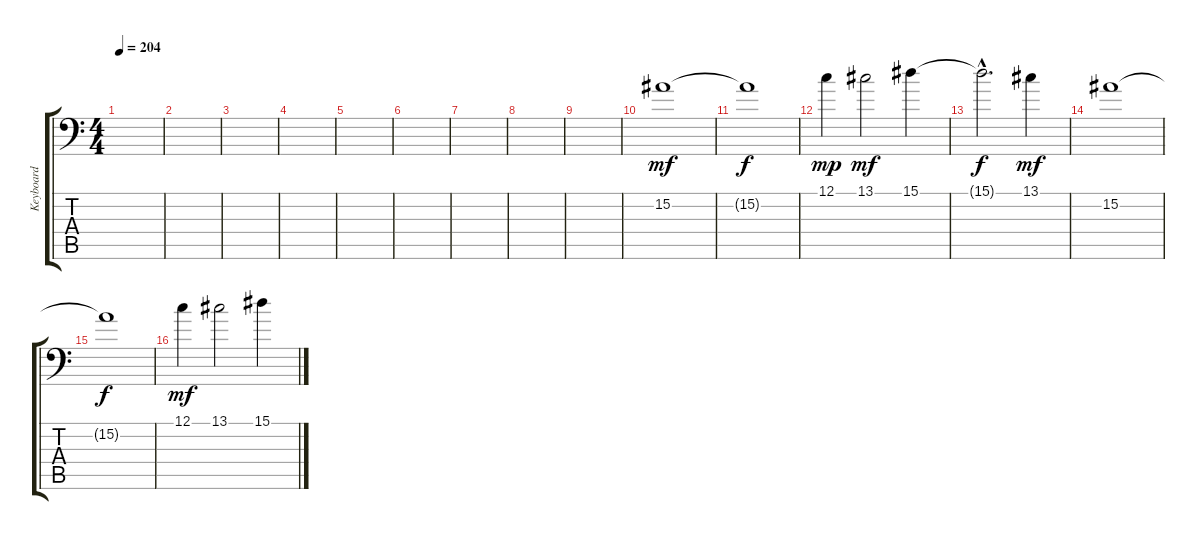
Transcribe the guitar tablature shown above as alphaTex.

\track ("Keyboard" "Keyboard") {instrument drawbarorgan}
\staff {score tabs}
\tuning (C4 G3 Eb3 Bb2 F2 Bb1) {hide}
\ts (4 4)
\tempo 204
\clef f4
\ks c
|
|
|
|
|
|
|
|
|
15.2.1{dy mf} |
15.2{t}.1{dy f} |
12.1.4{dy mp} 13.1.2{dy mf} 15.1.4 |
15.1{hac t}.2{d dy f} 13.1.4{dy mf} |
15.2.1 |
15.2{t}.1{dy f} |
12.1.4{dy mf} 13.1.2 15.1.4
